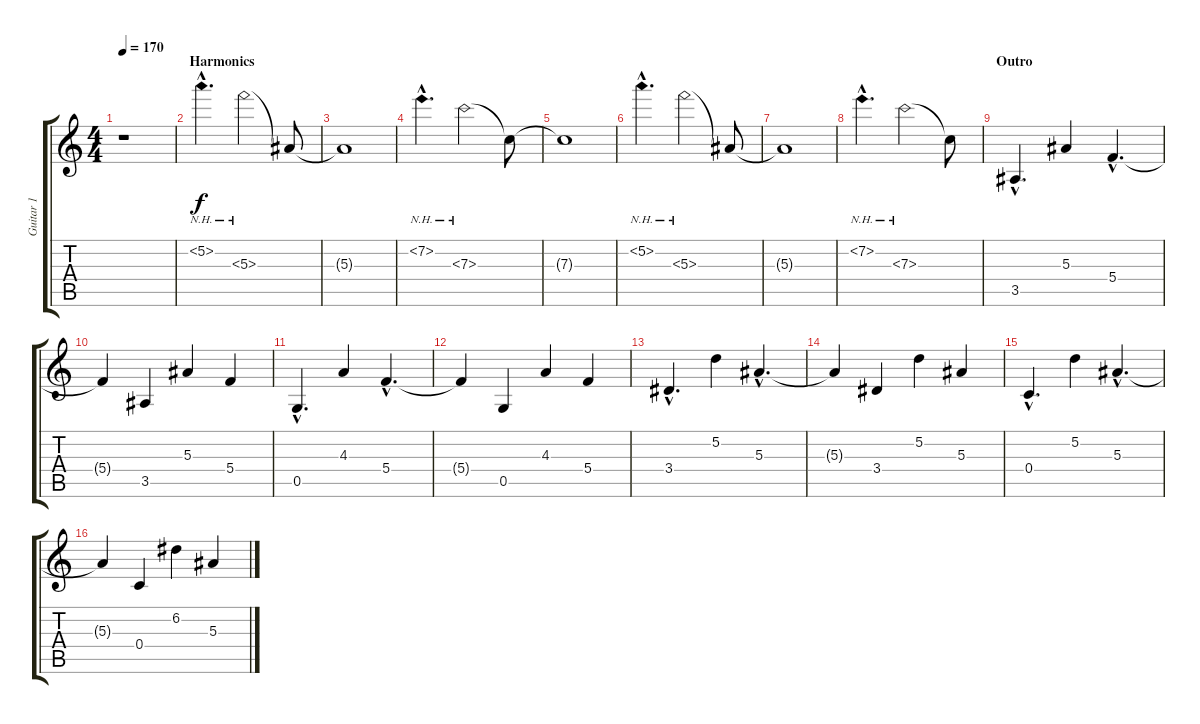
\track ("Guitar 1" "Guitar 1") {instrument electricguitarclean}
\staff {score tabs}
\tuning (D4 A3 F3 C3 G2 C2) {hide}
\ts (4 4)
\tempo 170
\clef g2
\ks c
r.1{dy f volume 13 instrument distortionguitar} |
\section ("" "Harmonics")
5.2{nh hac}.4{d} 5.3{nh}.2 5.3{t}.8 |
5.3{t}.1 |
7.2{nh hac}.4{d} 7.3{nh}.2 7.3{t}.8 |
7.3{t}.1 |
5.2{nh hac}.4{d} 5.3{nh}.2 5.3{t}.8 |
5.3{t}.1 |
7.2{nh hac}.4{d} 7.3{nh}.2 7.3{t}.8 |
\section ("" "Outro")
3.5{hac}.4{d} 5.3.4 5.4{hac}.4{d} |
5.4{t}.4 3.5.4 5.3.4 5.4.4 |
0.5{hac}.4{d} 4.3.4 5.4{hac}.4{d} |
5.4{t}.4 0.5.4 4.3.4 5.4.4 |
3.4{hac}.4{d} 5.2.4 5.3{hac}.4{d} |
5.3{t}.4 3.4.4 5.2.4 5.3.4 |
0.4{hac}.4{d} 5.2.4 5.3{hac}.4{d} |
5.3{t}.4 0.4.4 6.2.4 5.3.4
